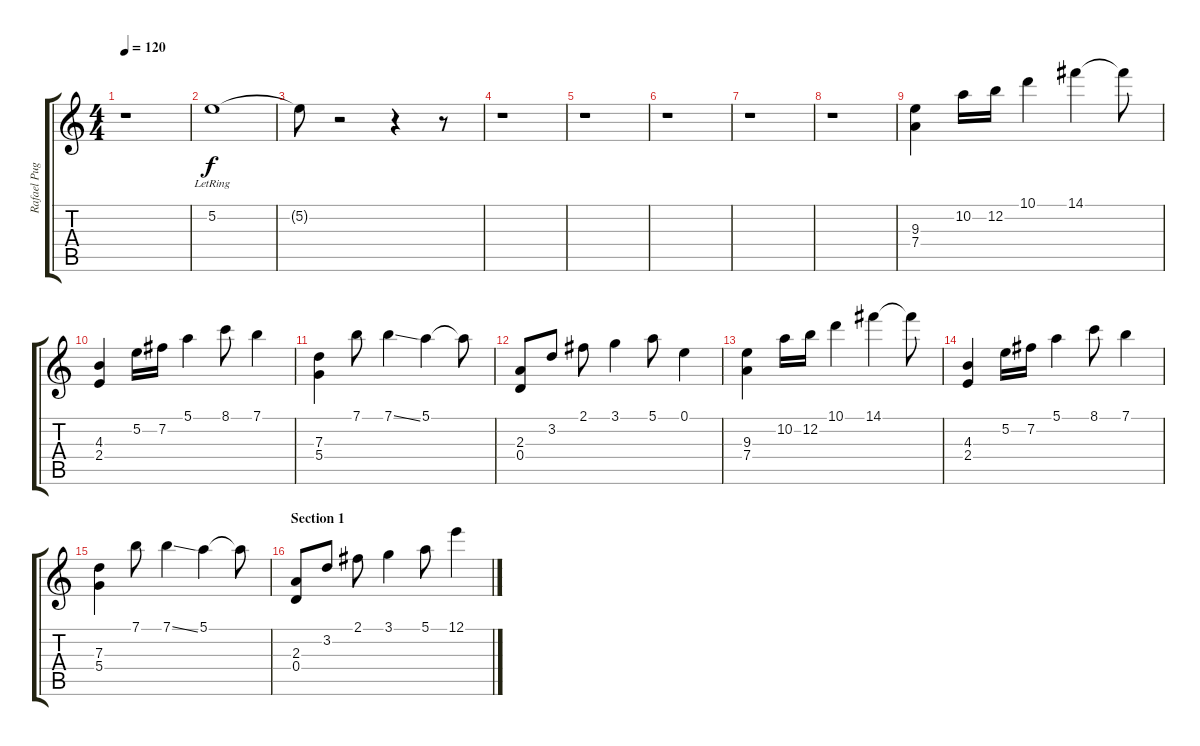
\track ("Rafael Pugliesi" "Rafael Pug") {instrument overdrivenguitar}
\staff {score tabs}
\tuning (E4 B3 G3 D3 A2 E2) {hide}
\ts (4 4)
\tempo 120
\clef g2
\ks c
r.1{dy f instrument overdrivenguitar} |
5.2{lr}.1{volume 9} |
5.2{t}.8 r.2 r.4 r.8 |
r.1 |
r.1 |
r.1 |
r.1 |
r.1 |
(9.3 7.4).4{volume 9} 10.2.16 12.2.16 10.1.4 14.1.4 14.1{t}.8 |
(4.3 2.4).4 5.2.16 7.2.16 5.1.4 8.1.8 7.1.4 |
(7.3 5.4).4 7.1.8 7.1{ss}.4 5.1.4 5.1{t}.8 |
(2.3 0.4).8 3.2.8 2.1.8 3.1.4 5.1.8 0.1.4 |
(9.3 7.4).4 10.2.16 12.2.16 10.1.4 14.1.4 14.1{t}.8 |
(4.3 2.4).4 5.2.16 7.2.16 5.1.4 8.1.8 7.1.4 |
(7.3 5.4).4 7.1.8 7.1{ss}.4 5.1.4 5.1{t}.8 |
\section ("" "Section 1")
(2.3 0.4).8 3.2.8 2.1.8 3.1.4 5.1.8 12.1.4
